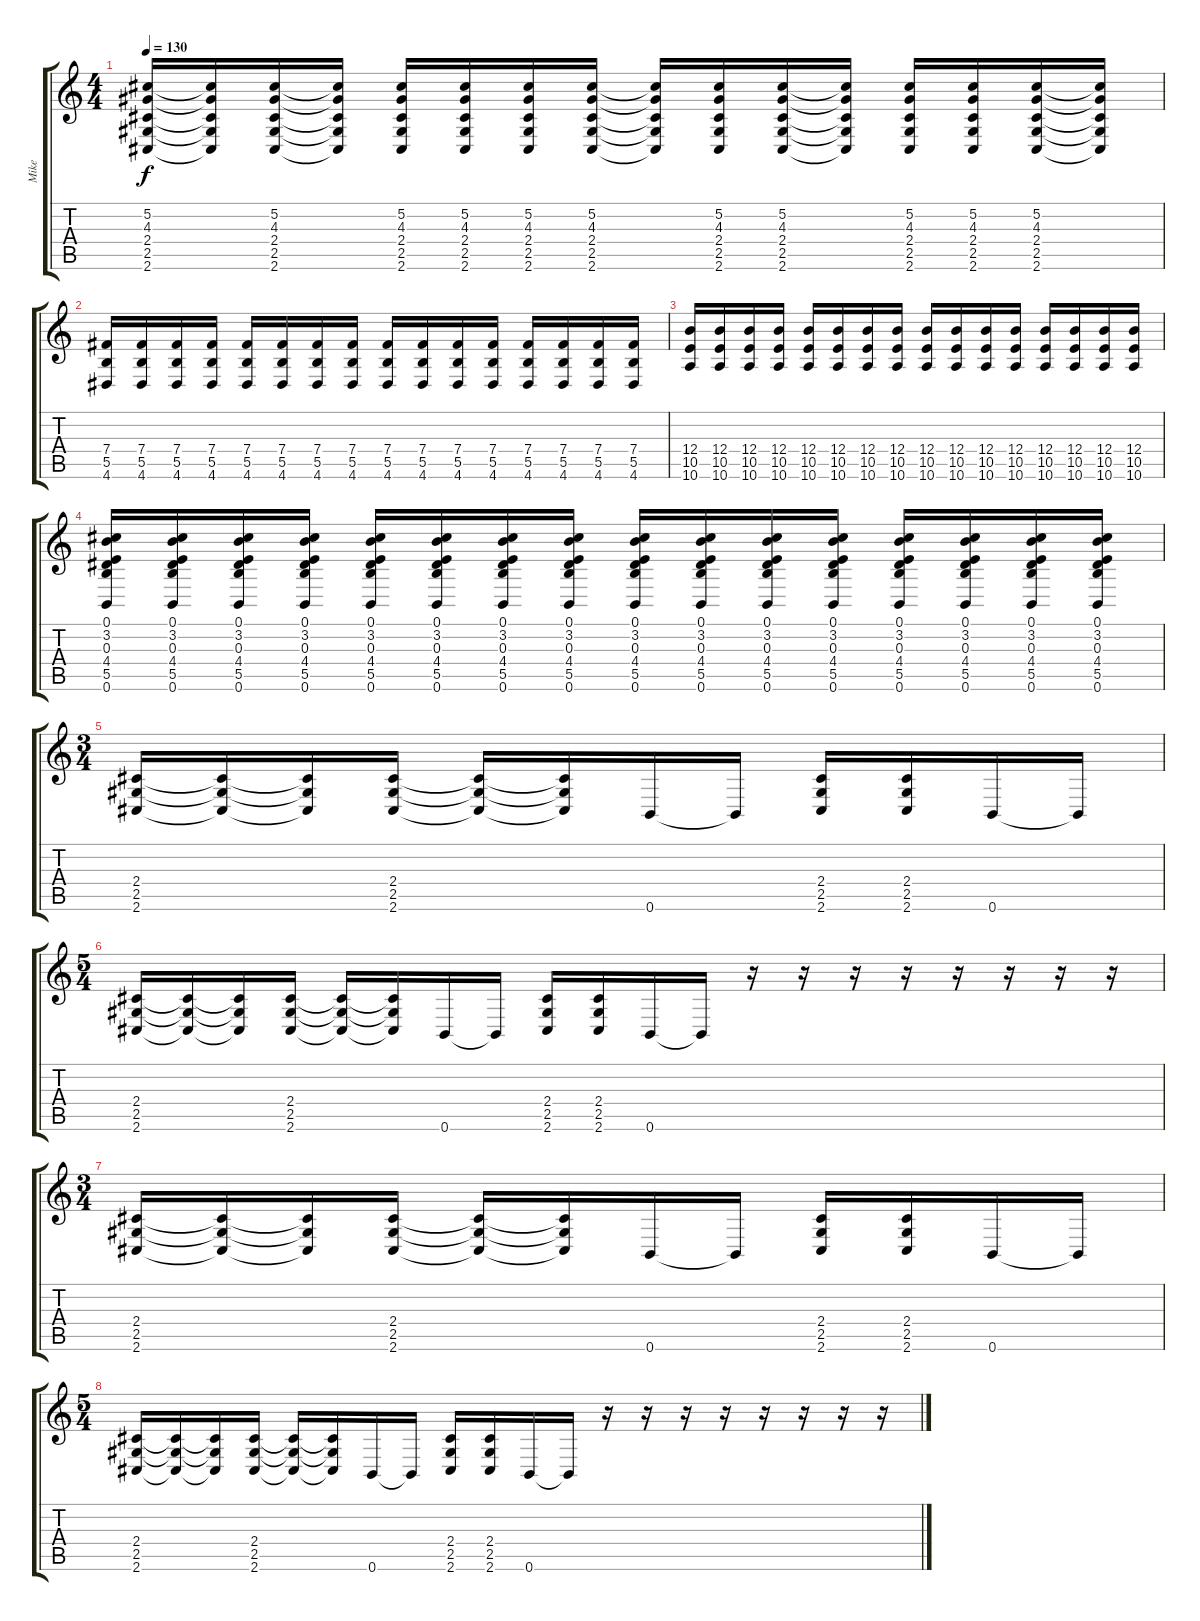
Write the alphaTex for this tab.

\track ("Mike" "Mike") {instrument distortionguitar}
\staff {score tabs}
\tuning (Db4 Ab3 E3 B2 Gb2 B1) {hide}
\ts (4 4)
\tempo 130
\clef g2
\ks c
(5.2 4.3 2.4 2.5 2.6).16{dy f} (5.2{t} 4.3{t} 2.4{t} 2.5{t} 2.6{t}).16 (5.2 4.3 2.4 2.5 2.6).16 (5.2{t} 4.3{t} 2.4{t} 2.5{t} 2.6{t}).16 (5.2 4.3 2.4 2.5 2.6).16 (5.2 4.3 2.4 2.5 2.6).16 (5.2 4.3 2.4 2.5 2.6).16 (5.2 4.3 2.4 2.5 2.6).16 (5.2{t} 4.3{t} 2.4{t} 2.5{t} 2.6{t}).16 (5.2 4.3 2.4 2.5 2.6).16 (5.2 4.3 2.4 2.5 2.6).16 (5.2{t} 4.3{t} 2.4{t} 2.5{t} 2.6{t}).16 (5.2 4.3 2.4 2.5 2.6).16 (5.2 4.3 2.4 2.5 2.6).16 (5.2 4.3 2.4 2.5 2.6).16 (5.2{t} 4.3{t} 2.4{t} 2.5{t} 2.6{t}).16 |
(7.4 5.5 4.6).16 (7.4 5.5 4.6).16 (7.4 5.5 4.6).16 (7.4 5.5 4.6).16 (7.4 5.5 4.6).16 (7.4 5.5 4.6).16 (7.4 5.5 4.6).16 (7.4 5.5 4.6).16 (7.4 5.5 4.6).16 (7.4 5.5 4.6).16 (7.4 5.5 4.6).16 (7.4 5.5 4.6).16 (7.4 5.5 4.6).16 (7.4 5.5 4.6).16 (7.4 5.5 4.6).16 (7.4 5.5 4.6).16 |
(12.4 10.5 10.6).16 (12.4 10.5 10.6).16 (12.4 10.5 10.6).16 (12.4 10.5 10.6).16 (12.4 10.5 10.6).16 (12.4 10.5 10.6).16 (12.4 10.5 10.6).16 (12.4 10.5 10.6).16 (12.4 10.5 10.6).16 (12.4 10.5 10.6).16 (12.4 10.5 10.6).16 (12.4 10.5 10.6).16 (12.4 10.5 10.6).16 (12.4 10.5 10.6).16 (12.4 10.5 10.6).16 (12.4 10.5 10.6).16 |
(0.1 3.2 0.3 4.4 5.5 0.6).16 (0.1 3.2 0.3 4.4 5.5 0.6).16 (0.1 3.2 0.3 4.4 5.5 0.6).16 (0.1 3.2 0.3 4.4 5.5 0.6).16 (0.1 3.2 0.3 4.4 5.5 0.6).16 (0.1 3.2 0.3 4.4 5.5 0.6).16 (0.1 3.2 0.3 4.4 5.5 0.6).16 (0.1 3.2 0.3 4.4 5.5 0.6).16 (0.1 3.2 0.3 4.4 5.5 0.6).16 (0.1 3.2 0.3 4.4 5.5 0.6).16 (0.1 3.2 0.3 4.4 5.5 0.6).16 (0.1 3.2 0.3 4.4 5.5 0.6).16 (0.1 3.2 0.3 4.4 5.5 0.6).16 (0.1 3.2 0.3 4.4 5.5 0.6).16 (0.1 3.2 0.3 4.4 5.5 0.6).16 (0.1 3.2 0.3 4.4 5.5 0.6).16 |
\ts (3 4)
(2.4 2.5 2.6).16 (2.4{t} 2.5{t} 2.6{t}).16 (2.4{t} 2.5{t} 2.6{t}).16 (2.4 2.5 2.6).16 (2.4{t} 2.5{t} 2.6{t}).16 (2.4{t} 2.5{t} 2.6{t}).16 0.6.16 0.6{t}.16 (2.4 2.5 2.6).16 (2.4 2.5 2.6).16 0.6.16 0.6{t}.16 |
\ts (5 4)
(2.4 2.5 2.6).16 (2.4{t} 2.5{t} 2.6{t}).16 (2.4{t} 2.5{t} 2.6{t}).16 (2.4 2.5 2.6).16 (2.4{t} 2.5{t} 2.6{t}).16 (2.4{t} 2.5{t} 2.6{t}).16 0.6.16 0.6{t}.16 (2.4 2.5 2.6).16 (2.4 2.5 2.6).16 0.6.16 0.6{t}.16 r.16 r.16 r.16 r.16 r.16 r.16 r.16 r.16 |
\ts (3 4)
(2.4 2.5 2.6).16 (2.4{t} 2.5{t} 2.6{t}).16 (2.4{t} 2.5{t} 2.6{t}).16 (2.4 2.5 2.6).16 (2.4{t} 2.5{t} 2.6{t}).16 (2.4{t} 2.5{t} 2.6{t}).16 0.6.16 0.6{t}.16 (2.4 2.5 2.6).16 (2.4 2.5 2.6).16 0.6.16 0.6{t}.16 |
\ts (5 4)
(2.4 2.5 2.6).16 (2.4{t} 2.5{t} 2.6{t}).16 (2.4{t} 2.5{t} 2.6{t}).16 (2.4 2.5 2.6).16 (2.4{t} 2.5{t} 2.6{t}).16 (2.4{t} 2.5{t} 2.6{t}).16 0.6.16 0.6{t}.16 (2.4 2.5 2.6).16 (2.4 2.5 2.6).16 0.6.16 0.6{t}.16 r.16 r.16 r.16 r.16 r.16 r.16 r.16 r.16
